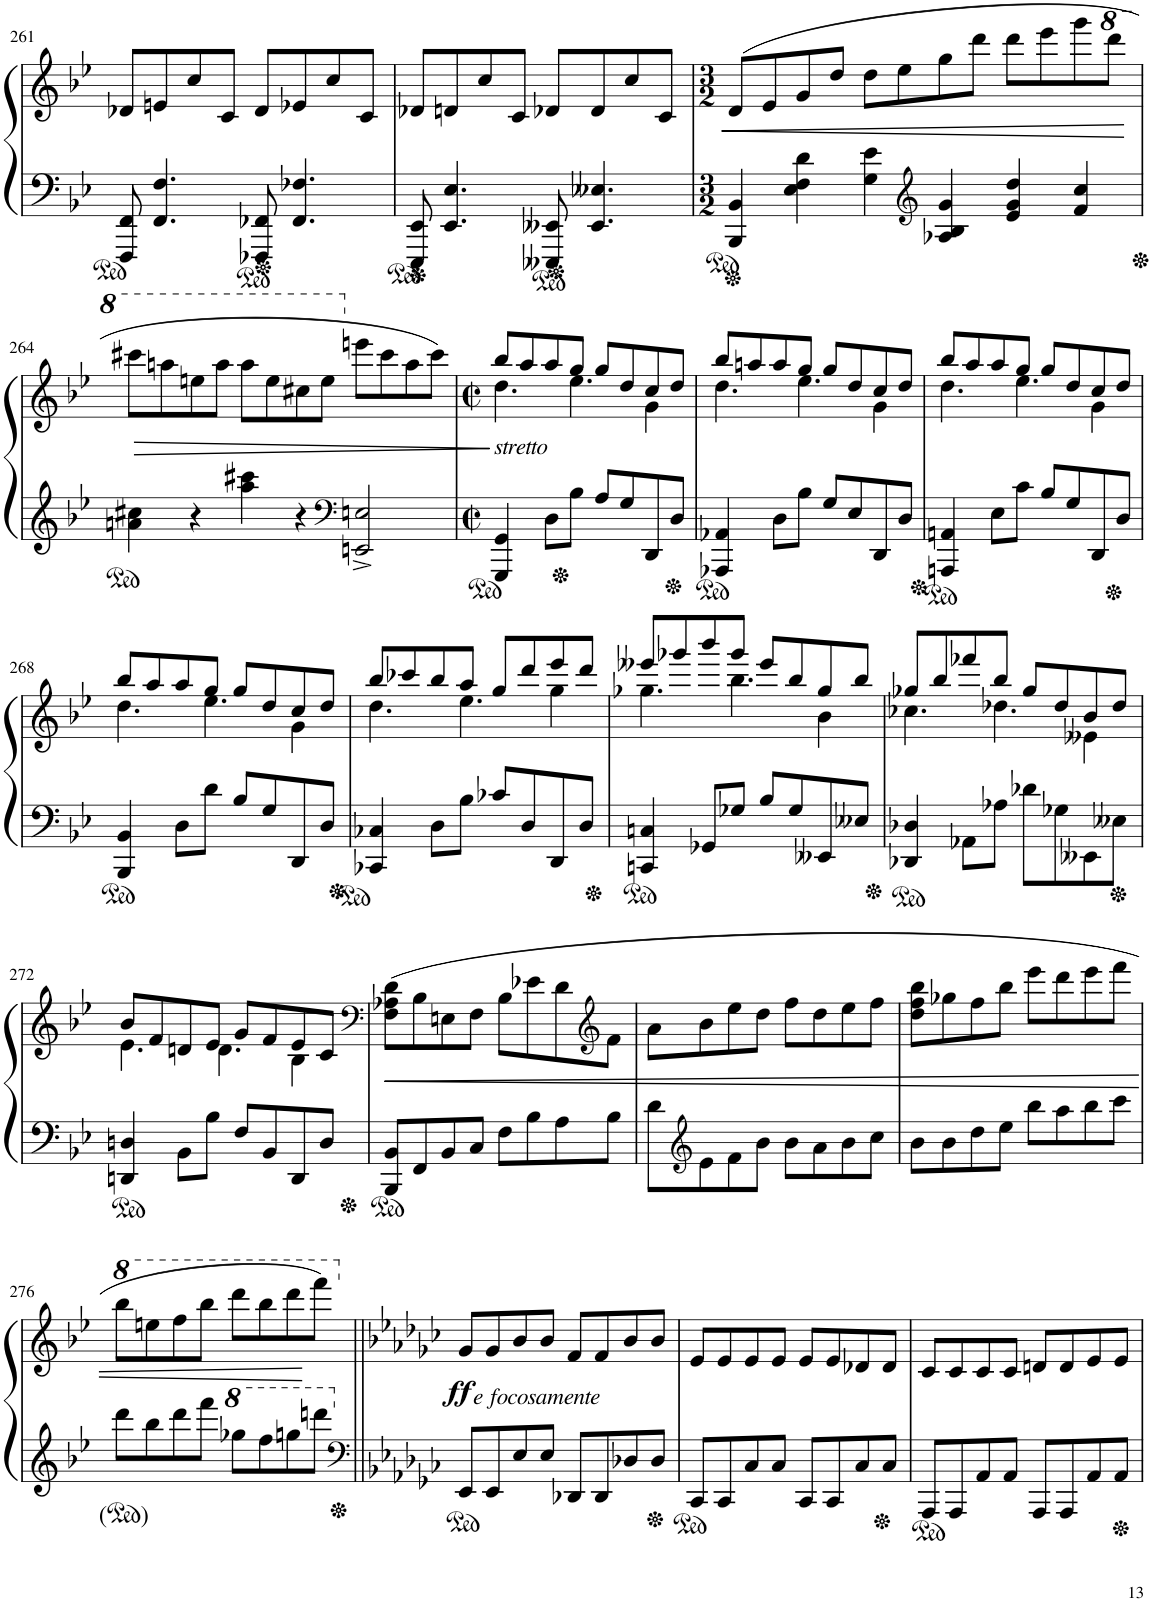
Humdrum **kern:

**kern	**kern	**dynam
*part1	*part1	*part1
*staff2	*staff1	*staff1/2
*I"ピアノ	*	*
!!LO:PB:g=z
*clefF4	*clefG2	*
*k[b-e-]	*k[b-e-]	*
*M2/2	*M2/2	*
*met(c|)	*met(c|)	*
=261	=261	=261
8FFF/ 8FF/	8d-X/L	.
4.FF/ 4.F/	8en/	.
.	8cc/	.
.	8c/J	.
8FFF-X/ 8FF-X/	8d-/L	.
4.FF-/ 4.F-X/	8e-X/	.
.	8cc/	.
.	8c/J	.
=262	=262	=262
8EEE-/ 8EE-/	8d-X/L	.
4.EE-/ 4.E-/	8dn/	.
.	8cc/	.
.	8c/J	.
8EEE--X/ 8EE--X/	8d-X/L	.
4.EE--/ 4.E--X/	8d-/	.
.	8cc/	.
.	8c/J	.
=263	=263	=263
*M3/2	*M3/2	*
!	!	!LO:HP:b
4BBB-/ 4BB-/	(8d/L	<
.	8e-/	.
4E-\ 4F\ 4d\	8g/	.
.	8dd/J	.
4G\ 4e-\	8dd\L	.
.	8ee-\	.
*clefG2	*	*
4A-X/ 4B-/ 4g/	8gg\	.
.	8ddd\J	.
4e-/ 4g/ 4dd/	8ddd\L	.
.	8eee-\	.
4f/ 4cc/	8ggg\	.
*	*8va	*
.	8dddd\J	.
.	.	[
!!LO:LB:g=z
=264	=264	=264
!	!	!LO:HP:b
4an\ 4cc#X\	8cccc#X\L	>
.	8aaan\	.
4r	8eeen\	.
.	8aaa\J	.
4aa\ 4ccc#X\	8aaa\L	.
.	8eee\	.
4r	8ccc#X\	.
.	8eee\J	.
*clefF4	*	*
*	*X8va	*
2EEn/^ 2En/^	8eeen\L	.
.	8ccc#\	.
.	8aa\	.
.	8ccc#\J)	.
.	.	]
=265	=265	=265
*M2/2	*M2/2	*
*met(c|)	*met(c|)	*
*	*^	*
!	!LO:TX:b:i:t=stretto	!	!
4GGG/ 4GG/	8bb-/L	4.dd\	.
.	8aa/	.	.
8D\L	8aa/	.	.
8B-\J	8gg/J	4.ee-\	.
8A/L	8gg/L	.	.
8G/	8dd/	.	.
8DD/	8cc/	4g\	.
8D/J	8dd/J	.	.
=266	=266	=266	=266
4AAA-X/ 4AA-X/	8bb-/L	4.dd\	.
.	8aan/	.	.
8D\L	8aa/	.	.
8B-\J	8gg/J	4.ee-\	.
8G/L	8gg/L	.	.
8E-/	8dd/	.	.
8DD/	8cc/	4g\	.
8D/J	8dd/J	.	.
=267	=267	=267	=267
4AAAn/ 4AAn/	8bb-/L	4.dd\	.
.	8aa/	.	.
8E-\L	8aa/	.	.
8c\J	8gg/J	4.ee-\	.
8B-/L	8gg/L	.	.
8G/	8dd/	.	.
8DD/	8cc/	4g\	.
8D/J	8dd/J	.	.
!!LO:LB:g=z	!!
=268	=268	=268	=268
4BBB-/ 4BB-/	8bb-/L	4.dd\	.
.	8aa/	.	.
8D\L	8aa/	.	.
8d\J	8gg/J	4.ee-\	.
8B-/L	8gg/L	.	.
8G/	8dd/	.	.
8DD/	8cc/	4g\	.
8D/J	8dd/J	.	.
=269	=269	=269	=269
4CC-X/ 4C-X/	8bb-/L	4.dd\	.
.	8ccc-X/	.	.
8D\L	8bb-/	.	.
8B-\J	8aa/J	4.ee-\	.
8c-X/L	8gg/L	.	.
8D/	8ddd/	.	.
8DD/	8eee-/	4gg\	.
8D/J	8ddd/J	.	.
=270	=270	=270	=270
4CCn/ 4Cn/	8eee--X/L	4.gg-X\	.
.	8ggg-X/	.	.
8GG-X/L	8bbb-/	.	.
8G-X/J	8ggg-/J	4.bb-\	.
8B-/L	8eee--/L	.	.
8G-/	8bb-/	.	.
8EE--X/	8gg-/	4b-\	.
8E--X/J	8bb-/J	.	.
=271	=271	=271	=271
4DD-X/ 4D-X/	8gg-X/L	4.cc-X\	.
.	8bb-/	.	.
8AA-X\L	8fff-X/	.	.
8A-X\J	8bb-/J	4.dd-X\	.
8d-X\L	8gg-/L	.	.
8G-X\	8dd-/	.	.
8EE--X\	8b-/	4e--X\	.
8E--X\J	8dd-/J	.	.
!!LO:LB:g=z	!!
=272	=272	=272	=272
4DDn/ 4Dn/	8b-/L	4.e-\	.
.	8f/	.	.
8BB-\L	8dn/	.	.
8B-\J	8e-/J	4.d\	.
8F/L	8g/L	.	.
8BB-/	8f/	.	.
8DD/	8e-/	4B-\	.
8D/J	8c/J	.	.
*	*v	*v	*
=273	=273	=273
*	*clefF4	*
!	!	!LO:HP:b
8BBB-/ 8BB-/L	(8F\ 8A-X\ 8d\L	<
8FF/	8B-\	.
8BB-/	8En\	.
8C/J	8F\J	.
8F\L	8B-\L	.
8B-\	8e-X\	.
8A\	8d\	.
*	*clefG2	*
8B-\J	8f\J	.
=274	=274	=274
8d\L	8a\L	.
*clefG2	*	*
8e-\	8b-\	.
8f\	8ee-\	.
8b-\J	8dd\J	.
8b-\L	8ff\L	.
8a\	8dd\	.
8b-\	8ee-\	.
8cc\J	8ff\J	.
=275	=275	=275
8b-\L	8dd\ 8ff\ 8bb-\L	.
8b-\	8gg-X\	.
8dd\	8ff\	.
8ee-\J	8bb-\J	.
8bb-\L	8eee-\L	.
8aa\	8ddd\	.
8bb-\	8eee-\	.
8ccc\J	8fff\J	.
!!LO:LB:g=z
=276	=276	=276
*	*8va	*
8ddd\L	8bbb-\L	.
8bb-\	8eeen\	.
8ddd\	8fff\	.
8fff\J	8bbb-\J	.
*8va	*	*
8ggg-X\L	8dddd\L	.
8fff\	8bbb-\	.
8gggn\	8dddd\	.
8ddddn\J	8ffff\J)	[
=277||	=277||	=277||
*clefF4	*	*
*k[b-e-a-d-g-c-]	*k[b-e-a-d-g-c-]	*
*X8va	*	*
*	*X8va	*
!	!LO:TX:b:i:t=e focosamente	!
!	!	!LO:DY:b
8EE-/L	8g-/L	ff
8EE-/	8g-/	.
8E-/	8b-/	.
8E-/J	8b-/J	.
8DD-X/L	8f/L	.
8DD-/	8f/	.
8D-X/	8b-/	.
8D-/J	8b-/J	.
=278	=278	=278
8CC-/L	8e-/L	.
8CC-/	8e-/	.
8C-/	8e-/	.
8C-/J	8e-/J	.
8CC-/L	8e-/L	.
8CC-/	8e-/	.
8C-/	8d-X/	.
8C-/J	8d-/J	.
=279	=279	=279
8AAA-/L	8c-/L	.
8AAA-/	8c-/	.
8AA-/	8c-/	.
8AA-/J	8c-/J	.
8AAA-/L	8dn/L	.
8AAA-/	8d/	.
8AA-/	8e-/	.
8AA-/J	8e-/J	.
=	=	=
*-	*-	*-
